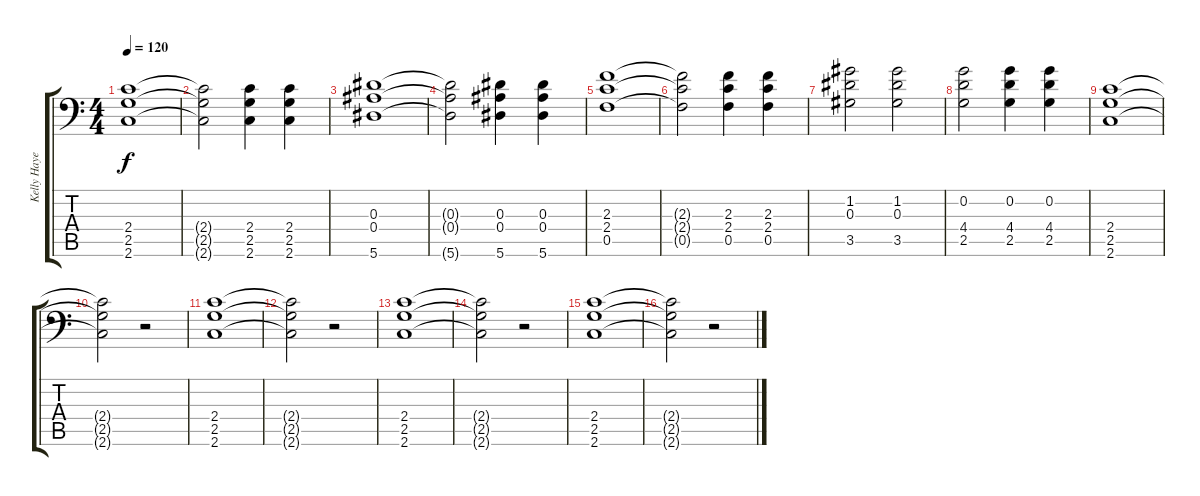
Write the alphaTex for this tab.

\track ("Kelly Hayes/Lane Maverick - Guitar" "Kelly Haye") {instrument electricguitarclean}
\staff {score tabs}
\tuning (C4 G3 Eb3 Bb2 F2 Bb1) {hide}
\ts (4 4)
\tempo 120
\clef f4
\ks c
(2.4 2.5 2.6).1{dy f} |
(2.4{t} 2.5{t} 2.6{t}).2 (2.4 2.5 2.6).4 (2.4 2.5 2.6).4 |
(0.3 0.4 5.6).1 |
(0.3{t} 0.4{t} 5.6{t}).2 (0.3 0.4 5.6).4 (0.3 0.4 5.6).4 |
(2.3 2.4 0.5).1 |
(2.3{t} 2.4{t} 0.5{t}).2 (2.3 2.4 0.5).4 (2.3 2.4 0.5).4 |
(1.2 0.3 3.5).2 (1.2 0.3 3.5).2 |
(0.2 4.4 2.5).2 (0.2 4.4 2.5).4 (0.2 4.4 2.5).4 |
(2.4 2.5 2.6).1 |
(2.4{t} 2.5{t} 2.6{t}).2 r.2 |
(2.4 2.5 2.6).1 |
(2.4{t} 2.5{t} 2.6{t}).2 r.2 |
(2.4 2.5 2.6).1 |
(2.4{t} 2.5{t} 2.6{t}).2 r.2 |
(2.4 2.5 2.6).1 |
(2.4{t} 2.5{t} 2.6{t}).2 r.2
